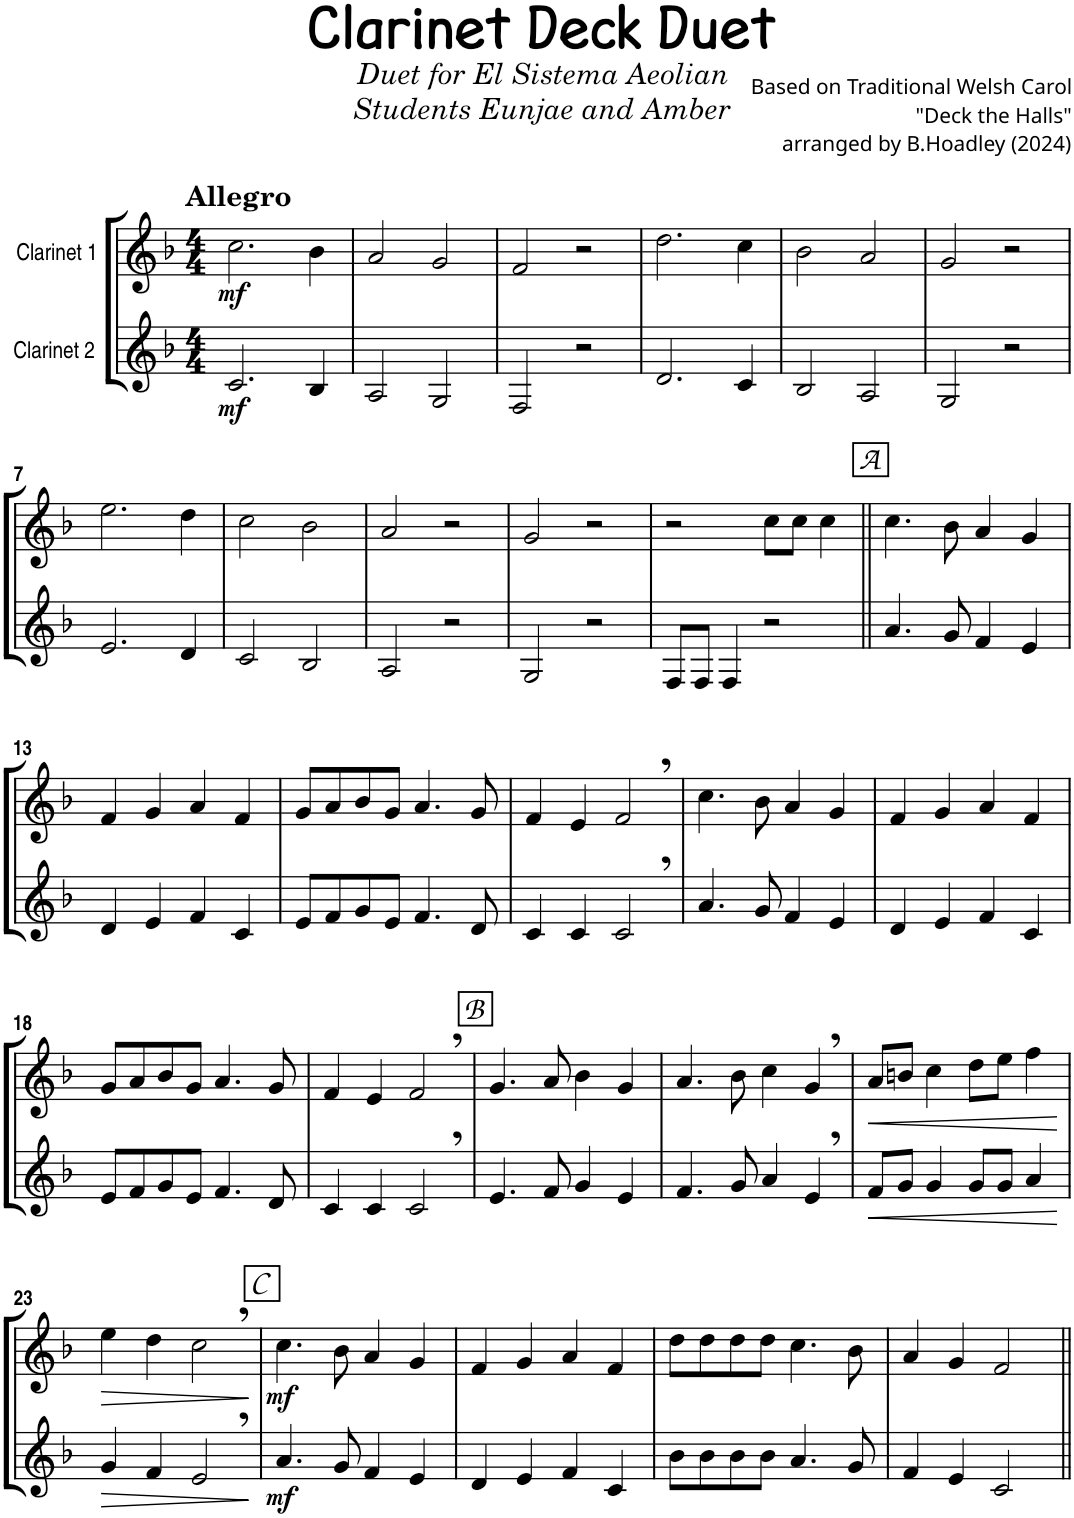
**kern	**dynam	**kern	**dynam
*part2	*part2	*part1	*part1
*staff2	*staff2	*staff1	*staff1
*I"Clarinet 2	*	*I"Clarinet 1	*
*I'Cl. 2	*	*I'Cl. 1	*
*clefG2	*	*clefG2	*
*Trd1c2	*	*Trd1c2	*
*k[b-]	*	*k[b-]	*
*M4/4	*	*M4/4	*
=1	=1	=1	=1
!	!	!LO:TX:a:B:t=Allegro	!
!	!LO:DY:b	!	!LO:DY:b
2.c/	mf	2.cc\	mf
4B-/	.	4b-\	.
=2	=2	=2	=2
2A/	.	2a/	.
2G/	.	2g/	.
=3	=3	=3	=3
2F/	.	2f/	.
2r	.	2r	.
=4	=4	=4	=4
2.d/	.	2.dd\	.
4c/	.	4cc\	.
=5	=5	=5	=5
2B-/	.	2b-\	.
2A/	.	2a/	.
=6	=6	=6	=6
2G/	.	2g/	.
2r	.	2r	.
!!LO:LB:g=z
=7	=7	=7	=7
2.e/	.	2.ee\	.
4d/	.	4dd\	.
=8	=8	=8	=8
2c/	.	2cc\	.
2B-/	.	2b-\	.
=9	=9	=9	=9
2A/	.	2a/	.
2r	.	2r	.
=10	=10	=10	=10
2G/	.	2g/	.
2r	.	2r	.
=11	=11	=11	=11
8F/L	.	2r	.
8F/J	.	.	.
4F/	.	.	.
2r	.	8cc\L	.
.	.	8cc\J	.
.	.	4cc\	.
!!LO:REH:place=s1:a:B:cj:fs=14:t=A
=12||	=12||	=12||	=12||
4.a/	.	4.cc\	.
8g/	.	8b-\	.
4f/	.	4a/	.
4e/	.	4g/	.
!!LO:LB:g=z
=13	=13	=13	=13
4d/	.	4f/	.
4e/	.	4g/	.
4f/	.	4a/	.
4c/	.	4f/	.
=14	=14	=14	=14
8e/L	.	8g/L	.
8f/	.	8a/	.
8g/	.	8b-/	.
8e/J	.	8g/J	.
4.f/	.	4.a/	.
8d/	.	8g/	.
=15	=15	=15	=15
4c/	.	4f/	.
4c/	.	4e/	.
2c,/	.	2f,/	.
=16	=16	=16	=16
4.a/	.	4.cc\	.
8g/	.	8b-\	.
4f/	.	4a/	.
4e/	.	4g/	.
=17	=17	=17	=17
4d/	.	4f/	.
4e/	.	4g/	.
4f/	.	4a/	.
4c/	.	4f/	.
!!LO:LB:g=z
=18	=18	=18	=18
8e/L	.	8g/L	.
8f/	.	8a/	.
8g/	.	8b-/	.
8e/J	.	8g/J	.
4.f/	.	4.a/	.
8d/	.	8g/	.
=19	=19	=19	=19
4c/	.	4f/	.
4c/	.	4e/	.
2c,/	.	2f,/	.
!!LO:REH:place=s1:a:B:cj:fs=14:t=B
=20	=20	=20	=20
4.e/	.	4.g/	.
8f/	.	8a/	.
4g/	.	4b-\	.
4e/	.	4g/	.
=21	=21	=21	=21
4.f/	.	4.a/	.
8g/	.	8b-\	.
4a/	.	4cc\	.
4e,/	.	4g,/	.
=22	=22	=22	=22
!	!LO:HP:b	!	!LO:HP:b
8f/L	<	8a/L	<
8g/J	.	8bn/J	.
4g/	.	4cc\	.
8g/L	.	8dd\L	.
8g/J	.	8ee\J	.
4a/	.	4ff\	.
.	[	.	[
!!LO:LB:g=z
=23	=23	=23	=23
!	!LO:HP:b	!	!LO:HP:b
4g/	>	4ee\	>
4f/	.	4dd\	.
2e,/	.	2cc,\	.
.	]	.	]
!!LO:REH:place=s1:a:B:cj:fs=14:t=C
=24	=24	=24	=24
!	!LO:DY:b	!	!LO:DY:b
4.a/	mf	4.cc\	mf
8g/	.	8b-\	.
4f/	.	4a/	.
4e/	.	4g/	.
=25	=25	=25	=25
4d/	.	4f/	.
4e/	.	4g/	.
4f/	.	4a/	.
4c/	.	4f/	.
=26	=26	=26	=26
8b-\L	.	8dd\L	.
8b-\	.	8dd\	.
8b-\	.	8dd\	.
8b-\J	.	8dd\J	.
4.a/	.	4.cc\	.
8g/	.	8b-\	.
=27	=27	=27	=27
4f/	.	4a/	.
4e/	.	4g/	.
2c/	.	2f/	.
=||	=||	=||	=||
*-	*-	*-	*-
